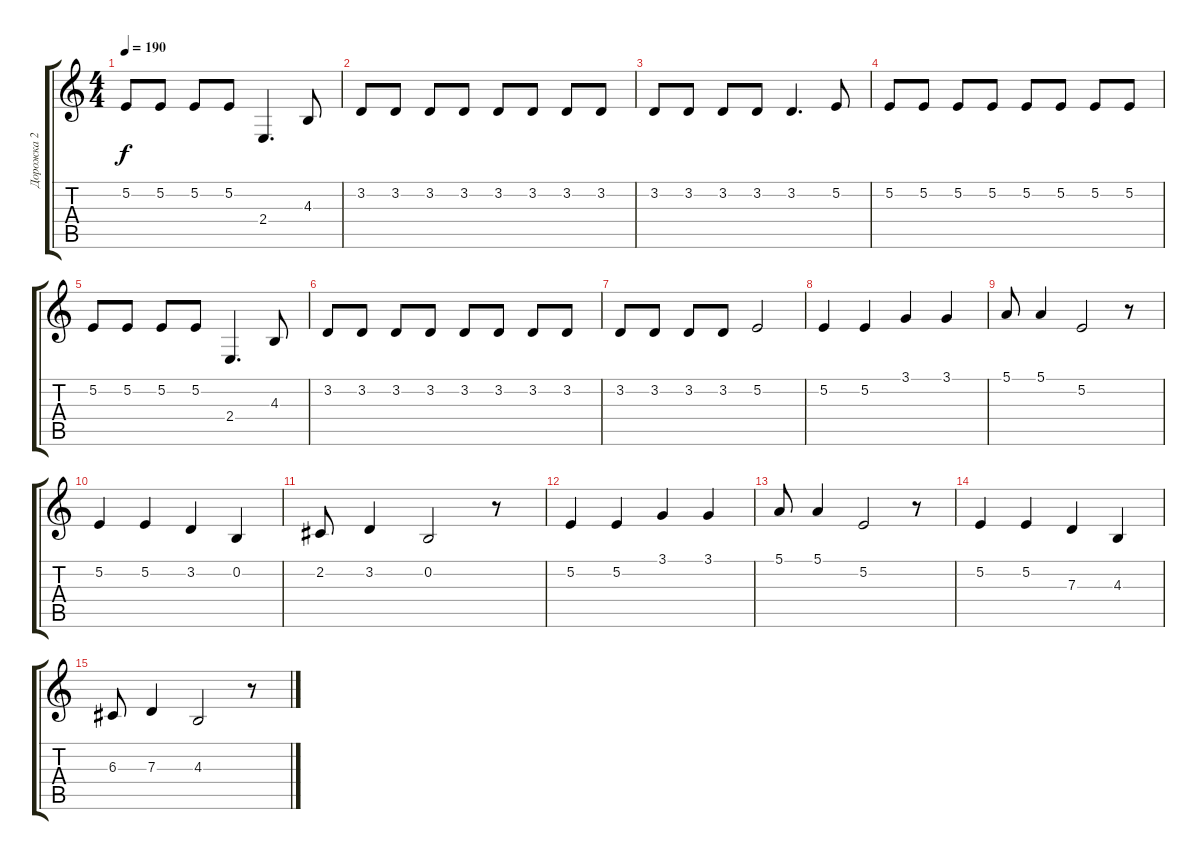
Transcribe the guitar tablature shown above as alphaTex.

\track ("Дорожка 2" "Дорожка 2") {instrument acousticgrandpiano}
\staff {score tabs}
\tuning (E4 B3 G3 D3 A2 E2) {hide}
\ts (4 4)
\tempo 190
\clef g2
\ks c
5.2.8{dy f} 5.2.8 5.2.8 5.2.8 2.4.4{d} 4.3.8 |
3.2.8 3.2.8 3.2.8 3.2.8 3.2.8 3.2.8 3.2.8 3.2.8 |
3.2.8 3.2.8 3.2.8 3.2.8 3.2.4{d} 5.2.8 |
5.2.8 5.2.8 5.2.8 5.2.8 5.2.8 5.2.8 5.2.8 5.2.8 |
5.2.8 5.2.8 5.2.8 5.2.8 2.4.4{d} 4.3.8 |
3.2.8 3.2.8 3.2.8 3.2.8 3.2.8 3.2.8 3.2.8 3.2.8 |
3.2.8 3.2.8 3.2.8 3.2.8 5.2.2 |
5.2.4 5.2.4 3.1.4 3.1.4 |
5.1.8 5.1.4 5.2.2 r.8 |
5.2.4 5.2.4 3.2.4 0.2.4 |
2.2.8 3.2.4 0.2.2 r.8 |
5.2.4 5.2.4 3.1.4 3.1.4 |
5.1.8 5.1.4 5.2.2 r.8 |
5.2.4 5.2.4 7.3.4 4.3.4 |
6.3.8 7.3.4 4.3.2 r.8
